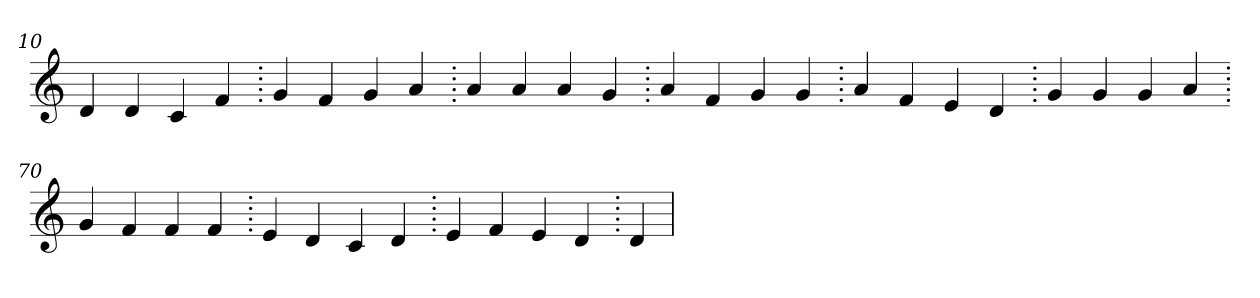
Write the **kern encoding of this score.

**kern
*part1
*staff1
*clefG2
=10.
4d
4d
4c
4f
=20.
4g
4f
4g
4a
=30.
4a
4a
4a
4g
=40.
4a
4f
4g
4g
=50.
4a
4f
4e
4d
=60.
4g
4g
4g
4a
=70.
4g
4f
4f
4f
=80.
4e
4d
4c
4d
=90.
4e
4f
4e
4d
=100.
4d
=
*-
